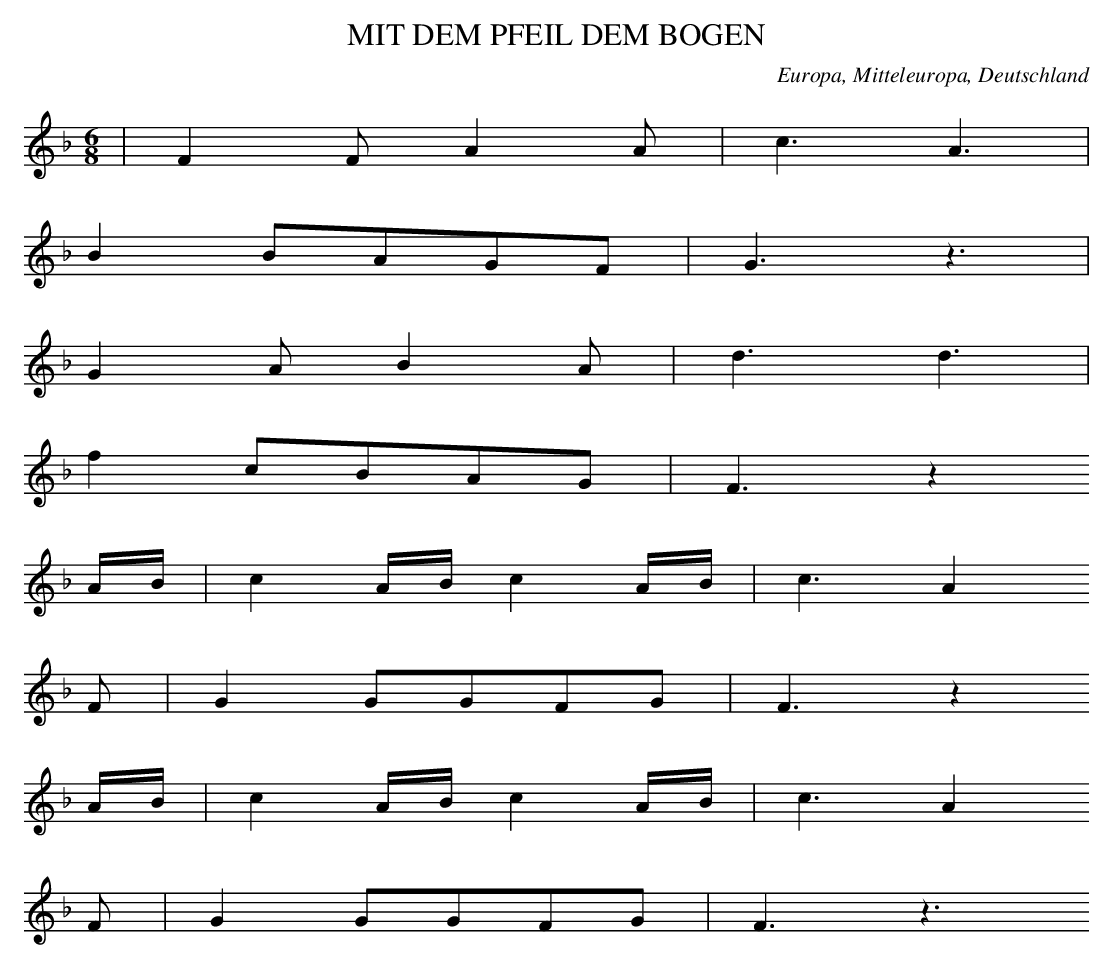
X:1
T: MIT DEM PFEIL DEM BOGEN
O: Europa, Mitteleuropa, Deutschland
M: 6/8
L: 1/16
K: F
 | F4F2A4A2 | c6A6 |
B4B2A2G2F2 | G6z6 |
G4A2B4A2 | d6d6 |
f4c2B2A2G2 | F6z4
AB | c4ABc4AB | c6A4
F2 | G4G2G2F2G2 | F6z4
AB | c4ABc4AB | c6A4
F2 | G4G2G2F2G2 | F6z6
